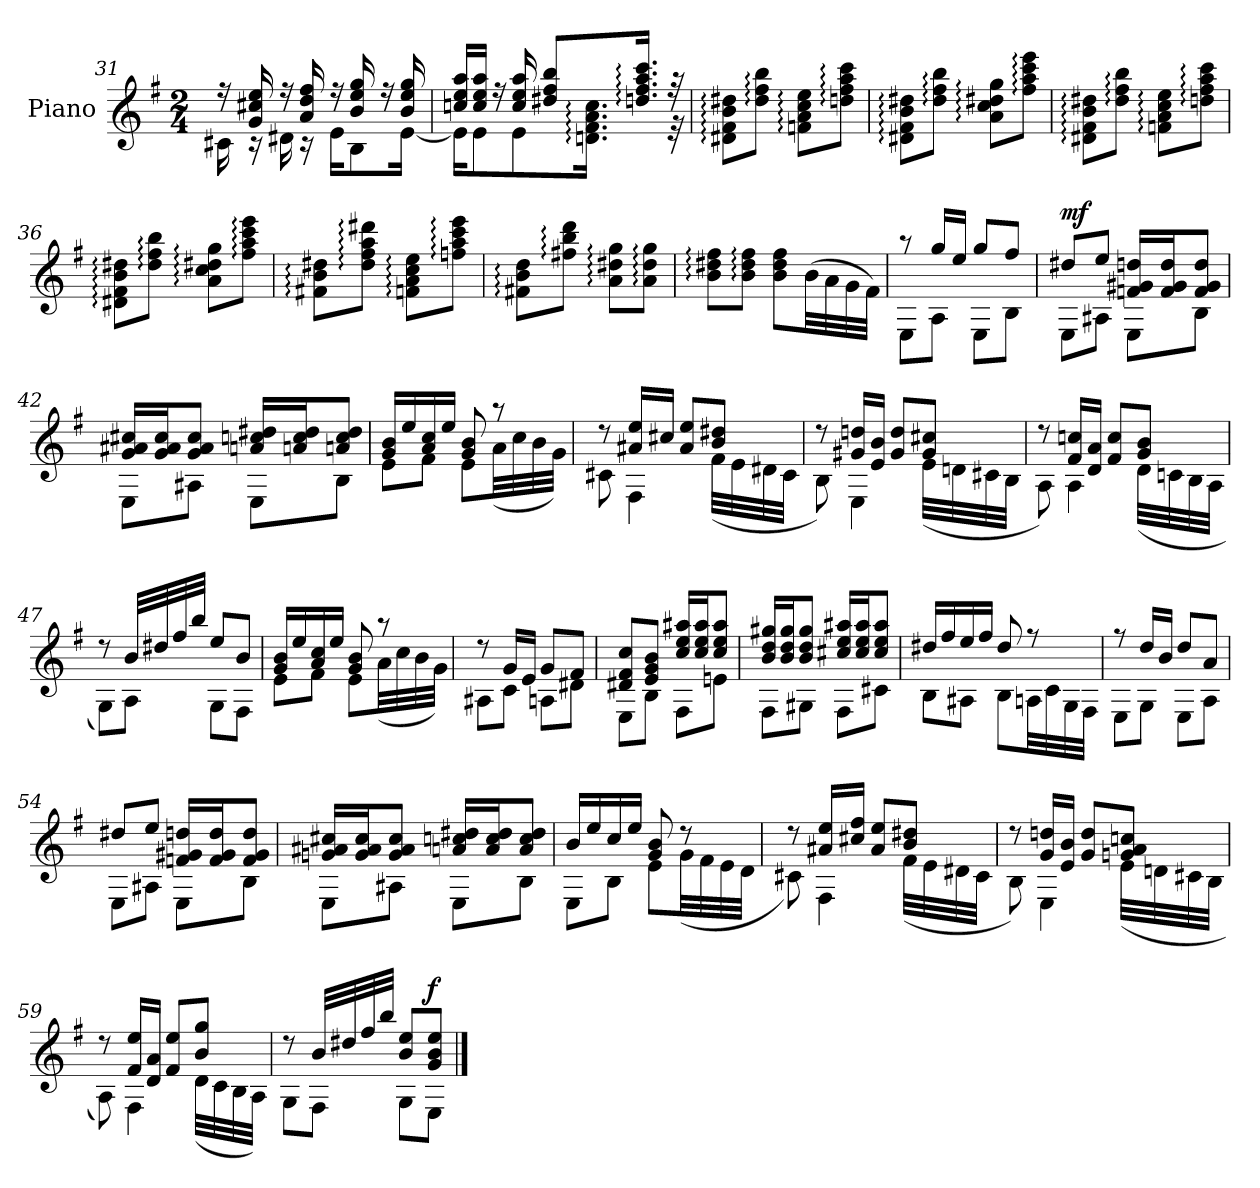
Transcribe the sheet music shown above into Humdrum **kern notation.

**kern	**dynam
*part1	*part1
*staff1	*staff1
*I"Piano	*
*I'Pno.	*
*clefG2	*
*k[f#]	*
*M2/4	*
=31	=31
*^	*
16r	16c#X\	.
16g/ 16cc#X/ 16ee/	16r	.
16r	16d#X\	.
16a/ 16dd/ 16ff#/	16r	.
16r	16e\KL	.
16b/ 16ee/ 16gg/	8B\	.
16r	.	.
16b/ 16ee/ 16gg/	[16e\Jk	.
=32	=32	=32
16ccn/ 16ee/ 16aa/LL	16e\KL]	.
16cc/ 16ee/ 16aa/JJ	8e\	.
16r	.	.
16cc/ 16ee/ 16aa/	8e\	.
8dd#X/ 8ff#/ 8bb/L	.	.
.	16.dn\: 16.f#\: 16.a\: 16.cc\:Jk	.
16.ddn/: 16.ff#/: 16.aa/: 16.ccc/:Jk	.	.
.	16ryy	.
32r	32r	.
*v	*v	*
!!LO:LB:g=z
=33	=33
8d#X\: 8f#\: 8b\: 8dd#X\:L	.
8dd#\: 8ff#\: 8bb\:J	.
8fn\: 8a\: 8cc\: 8ee\:L	.
8ddn\: 8ff#\: 8aa\: 8ccc\:J	.
=34	=34
8d#X\: 8f#\: 8b\: 8dd#X\:L	.
8dd#\: 8ff#\: 8bb\:J	.
8a\: 8cc\: 8dd#X\: 8gg\:L	.
8ff#\: 8aa\: 8ccc\: 8eee\:J	.
=35	=35
8d#X\: 8f#\: 8b\: 8dd#X\:L	.
8dd#\: 8ff#\: 8bb\:J	.
8fn\: 8a\: 8cc\: 8ee\:L	.
8ddn\: 8ff#\: 8aa\: 8ccc\:J	.
=36	=36
8d#X\: 8f#\: 8b\: 8dd#X\:L	.
8dd#\: 8ff#\: 8bb\:J	.
8a\: 8cc\: 8dd#X\: 8gg\:L	.
8ff#\: 8aa\: 8ccc\: 8eee\:J	.
=37	=37
8f#X\: 8b\: 8dd#X\:L	.
8dd#\: 8ff#\: 8aa\: 8ddd#X\:J	.
8fn\: 8a\: 8cc\: 8ee\:L	.
8ffn\: 8aa\: 8ccc\: 8eee\:J	.
!!LO:PB:g=z
=38	=38
8f#X\: 8b\: 8dd\:L	.
8ff#X\: 8bb\: 8ddd\:J	.
8a\: 8dd#X\: 8gg\:L	.
8a\: 8dd#\: 8gg\:J	.
=39	=39
8b\: 8dd#X\: 8ff#\:L	.
8b\: 8dd#\: 8ff#\:J	.
8b\ 8dd#\ 8ff#\L	.
(>32b\LL	.
32a\	.
32g\	.
32f#\JJJ)	.
=40	=40
*^	*
8r	8E\L	.
16gg/LL	8A\J	.
16ee/JJ	.	.
8gg/L	8E\L	.
8ff#/J	8B\J	.
=41	=41	=41
!	!	!LO:DY:a
8dd#X/L	8E\L	mf
8ee/J	8A#X\J	.
16fn/ 16g#X/ 16ddn/LL	8E\L	.
16f/ 16g#/ 16dd/J	.	.
8f/ 8g#/ 8dd/J	8B\J	.
=42	=42	=42
16g/ 16a#X/ 16cc#X/LL	8E\L	.
16g/ 16a#/ 16cc#/J	.	.
8g/ 8a#/ 8cc#/J	8A#X\J	.
16an/ 16ccn/ 16dd#X/LL	8E\L	.
16an/ 16cc/ 16dd#/J	.	.
8an/ 8cc/ 8dd#/J	8B\J	.
!!LO:LB:g=z	!!
=43	=43	=43
16g/ 16b/LL	8e\L	.
16ee/	.	.
16a/ 16cc/	8f#\J	.
16ee/JJ	.	.
8g/ 8b/	8e\L	.
8r	(<32a\LL	.
.	32cc\	.
.	32b\	.
.	32g\JJJ)	.
=44	=44	=44
8r	8c#X\	.
16a#X/ 16ee/LL	4F#\	.
16cc#X/JJ	.	.
8a#/ 8ee/L	.	.
8b/ 8dd#X/J	(<32f#\LLL	.
.	32e\	.
.	32d#X\	.
.	32c#\JJJ	.
=45	=45	=45
8r	8B\)	.
16g#X/ 16ddn/LL	4E\	.
16e/ 16b/JJ	.	.
8g#/ 8dd/L	.	.
8g#/ 8cc#X/J	(<32e\LLL	.
.	32dn\	.
.	32c#X\	.
.	32B\JJJ	.
=46	=46	=46
8r	8A\)	.
16f#/ 16ccn/LL	4A\	.
16d/ 16a/JJ	.	.
8f#/ 8cc/L	.	.
8g/ 8b/J	(<32d\LLL	.
.	32cn\	.
.	32B\	.
.	32A\JJJ	.
=47	=47	=47
8r	8G\L)	.
32b/LLL	8A\J	.
32dd#X/	.	.
32ff#/	.	.
32bb/JJJ	.	.
8ee/L	8G\L	.
8b/J	8F#\J	.
!!LO:LB:g=z	!!
=48	=48	=48
16g/ 16b/LL	8e\L	.
16ee/	.	.
16a/ 16cc/	8f#\J	.
16ee/JJ	.	.
8g/ 8b/	8e\L	.
8r	(<32a\LL	.
.	32cc\	.
.	32b\	.
.	32g\JJJ)	.
=49	=49	=49
8r	8A#X\L	.
16g/LL	8c\J	.
16e/JJ	.	.
8g/L	8An\L	.
8f#/J	8d#X\J	.
=50	=50	=50
8d#X/ 8f#/ 8cc/L	8E\L	.
8e/ 8g/ 8b/J	8B\J	.
16cc/ 16ee/ 16aa#X/LL	8F#\L	.
16cc/ 16ee/ 16aa#/J	.	.
8cc/ 8ee/ 8aa#/J	8en\J	.
=51	=51	=51
16b/ 16dd/ 16gg#X/LL	8F#\L	.
16b/ 16dd/ 16gg#/J	.	.
8b/ 8dd/ 8gg#/J	8G#X\J	.
16cc#X/ 16ee/ 16aa#X/LL	8F#\L	.
16cc#/ 16ee/ 16aa#/J	.	.
8cc#/ 8ee/ 8aa#/J	8c#X\J	.
=52	=52	=52
16dd#X/LL	8B\L	.
16ff#/	.	.
16ee/	8A#X\J	.
16ff#/JJ	.	.
8dd#/	8B\L	.
8r	32An\LL	.
.	32c\	.
.	32G\	.
.	32F#\JJJ	.
=53	=53	=53
8r	8E\L	.
16dd/LL	8G\J	.
16b/JJ	.	.
8dd/L	8E\L	.
8a/J	8A\J	.
!!LO:LB:g=z	!!
=54	=54	=54
8dd#X/L	8E\L	.
8ee/J	8A#X\J	.
16fn/ 16g#X/ 16ddn/LL	8E\L	.
16f/ 16g#/ 16dd/J	.	.
8f/ 8g#/ 8dd/J	8B\J	.
=55	=55	=55
16gn/ 16a#X/ 16cc#X/LL	8E\L	.
16g/ 16a#/ 16cc#/J	.	.
8g/ 8a#/ 8cc#/J	8A#X\J	.
16an/ 16ccn/ 16dd#X/LL	8E\L	.
16a/ 16cc/ 16dd#/J	.	.
8a/ 8cc/ 8dd#/J	8B\J	.
=56	=56	=56
16b/LL	8E\L	.
16ee/	.	.
16cc/	8B\J	.
16ee/JJ	.	.
8g/ 8b/	8e\L	.
8r	(<32g\LL	.
.	32f#\	.
.	32e\	.
.	32d\JJJ	.
=57	=57	=57
8r	8c#X\)	.
16a#X/ 16ee/LL	4F#\	.
16cc#X/ 16ff#/JJ	.	.
8a#/ 8ee/L	.	.
8b/ 8dd#X/J	(<32f#\LLL	.
.	32e\	.
.	32d#X\	.
.	32c#\JJJ	.
=58	=58	=58
8r	8B\)	.
16g/ 16ddn/LL	4E\	.
16e/ 16b/JJ	.	.
8g/ 8dd/L	.	.
8gn/ 8a/ 8ccn/J	(<32e\LLL	.
.	32dn\	.
.	32c#X\	.
.	32B\JJJ	.
!!LO:LB:g=z	!!
=59	=59	=59
8r	8A\)	.
16f#/ 16ee/LL	4F#\	.
16d/ 16a/JJ	.	.
8f#/ 8ee/L	.	.
8b/ 8gg/J	(<32d\LLL	.
.	32c\	.
.	32B\	.
.	32A\JJJ)	.
=60	=60	=60
8r	8G\L	.
32b/LLL	8F#\J	.
32dd#X/	.	.
32ff#/	.	.
32bb/JJJ	.	.
8b/ 8ee/L	8G\L	.
!	!	!LO:DY:a
8g/ 8b/ 8ee/J	8E\J	f
*v	*v	*
==	==
*-	*-
